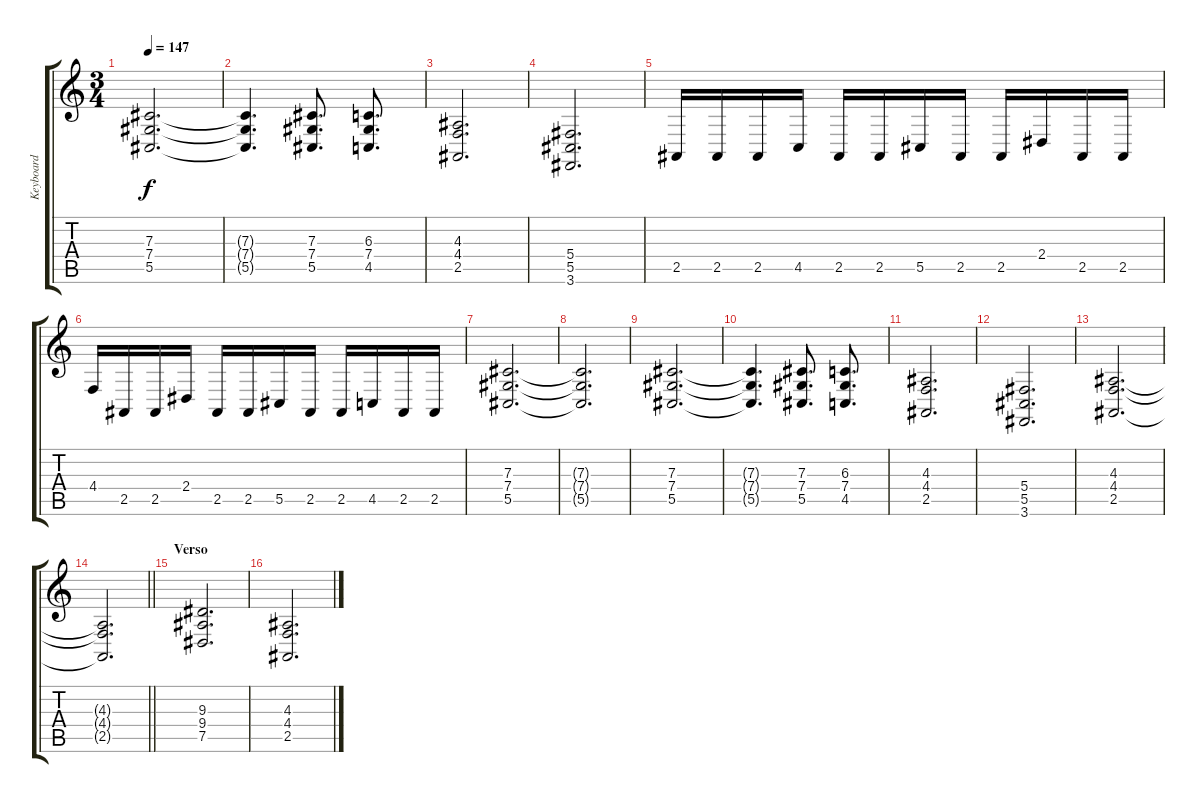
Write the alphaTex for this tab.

\track ("Keyboard" "Keyboard") {instrument harpsichord}
\staff {score tabs}
\tuning (Eb4 Bb3 Gb3 Db3 Ab2 Eb2) {hide}
\ts (3 4)
\tempo 147
\clef g2
\ks c
(7.3 7.4 5.5).2{d dy f} |
(7.3{t} 7.4{t} 5.5{t}).4{d} (7.3 7.4 5.5).8{d} (6.3 7.4 4.5).8{d} |
(4.3 4.4 2.5).2{d} |
(5.4 5.5 3.6).2{d} |
2.5.16 2.5.16 2.5.16 4.5.16 2.5.16 2.5.16 5.5.16 2.5.16 2.5.16 2.4.16 2.5.16 2.5.16 |
4.4.16 2.5.16 2.5.16 2.4.16 2.5.16 2.5.16 5.5.16 2.5.16 2.5.16 4.5.16 2.5.16 2.5.16 |
(7.3 7.4 5.5).2{d} |
(7.3{t} 7.4{t} 5.5{t}).2{d} |
(7.3 7.4 5.5).2{d} |
(7.3{t} 7.4{t} 5.5{t}).4{d} (7.3 7.4 5.5).8{d} (6.3 7.4 4.5).8{d} |
(4.3 4.4 2.5).2{d} |
(5.4 5.5 3.6).2{d} |
(4.3 4.4 2.5).2{d} |
\barLineRight lightlight
(4.3{t} 4.4{t} 2.5{t}).2{d} |
\section ("" "Verso")
(9.3 9.4 7.5).2{d} |
(4.3 4.4 2.5).2{d}
